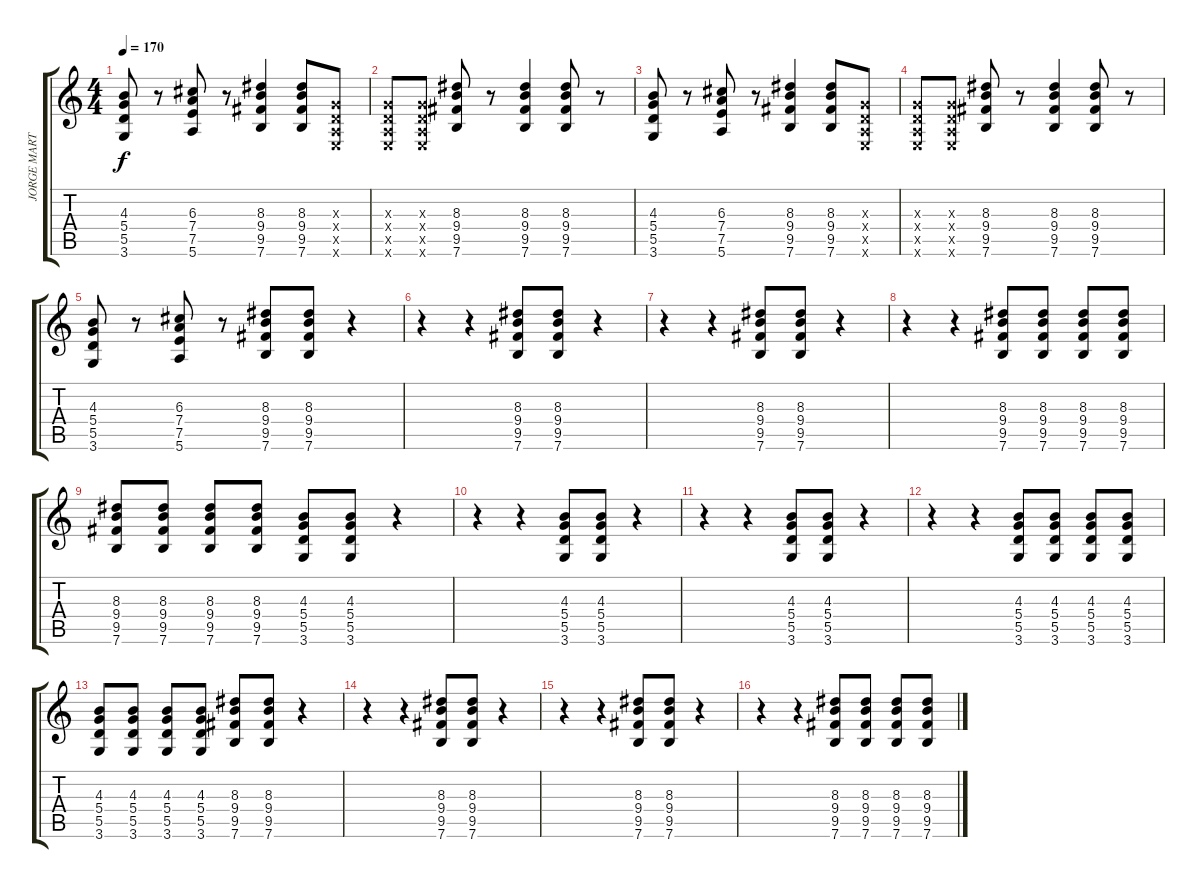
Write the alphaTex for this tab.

\track ("JORGE MARTINEZ" "JORGE MART") {instrument overdrivenguitar}
\staff {score tabs}
\tuning (E4 B3 G3 D3 A2 E2) {hide}
\ts (4 4)
\tempo 170
\clef g2
\ks c
(4.3 5.4 5.5 3.6).8{dy f instrument overdrivenguitar} r.8 (6.3 7.4 7.5 5.6).8 r.8 (8.3 9.4 9.5 7.6).4 (8.3 9.4 9.5 7.6).8 (0.3{x} 0.4{x} 0.5{x} 0.6{x}).8 |
(0.3{x} 0.4{x} 0.5{x} 0.6{x}).8 (0.3{x} 0.4{x} 0.5{x} 0.6{x}).8 (8.3 9.4 9.5 7.6).8 r.8 (8.3 9.4 9.5 7.6).4 (8.3 9.4 9.5 7.6).8 r.8 |
(4.3 5.4 5.5 3.6).8 r.8 (6.3 7.4 7.5 5.6).8 r.8 (8.3 9.4 9.5 7.6).4 (8.3 9.4 9.5 7.6).8 (0.3{x} 0.4{x} 0.5{x} 0.6{x}).8 |
(0.3{x} 0.4{x} 0.5{x} 0.6{x}).8 (0.3{x} 0.4{x} 0.5{x} 0.6{x}).8 (8.3 9.4 9.5 7.6).8 r.8 (8.3 9.4 9.5 7.6).4 (8.3 9.4 9.5 7.6).8 r.8 |
(4.3 5.4 5.5 3.6).8 r.8 (6.3 7.4 7.5 5.6).8 r.8 (8.3 9.4 9.5 7.6).8 (8.3 9.4 9.5 7.6).8 r.4 |
r.4 r.4 (8.3 9.4 9.5 7.6).8 (8.3 9.4 9.5 7.6).8 r.4 |
r.4 r.4 (8.3 9.4 9.5 7.6).8 (8.3 9.4 9.5 7.6).8 r.4 |
r.4 r.4 (8.3 9.4 9.5 7.6).8 (8.3 9.4 9.5 7.6).8 (8.3 9.4 9.5 7.6).8 (8.3 9.4 9.5 7.6).8 |
(8.3 9.4 9.5 7.6).8 (8.3 9.4 9.5 7.6).8 (8.3 9.4 9.5 7.6).8 (8.3 9.4 9.5 7.6).8 (4.3 5.4 5.5 3.6).8 (4.3 5.4 5.5 3.6).8 r.4 |
r.4 r.4 (4.3 5.4 5.5 3.6).8 (4.3 5.4 5.5 3.6).8 r.4 |
r.4 r.4 (4.3 5.4 5.5 3.6).8 (4.3 5.4 5.5 3.6).8 r.4 |
r.4 r.4 (4.3 5.4 5.5 3.6).8 (4.3 5.4 5.5 3.6).8 (4.3 5.4 5.5 3.6).8 (4.3 5.4 5.5 3.6).8 |
(4.3 5.4 5.5 3.6).8 (4.3 5.4 5.5 3.6).8 (4.3 5.4 5.5 3.6).8 (4.3 5.4 5.5 3.6).8 (8.3 9.4 9.5 7.6).8 (8.3 9.4 9.5 7.6).8 r.4 |
r.4 r.4 (8.3 9.4 9.5 7.6).8 (8.3 9.4 9.5 7.6).8 r.4 |
r.4 r.4 (8.3 9.4 9.5 7.6).8 (8.3 9.4 9.5 7.6).8 r.4 |
r.4 r.4 (8.3 9.4 9.5 7.6).8 (8.3 9.4 9.5 7.6).8 (8.3 9.4 9.5 7.6).8 (8.3 9.4 9.5 7.6).8
